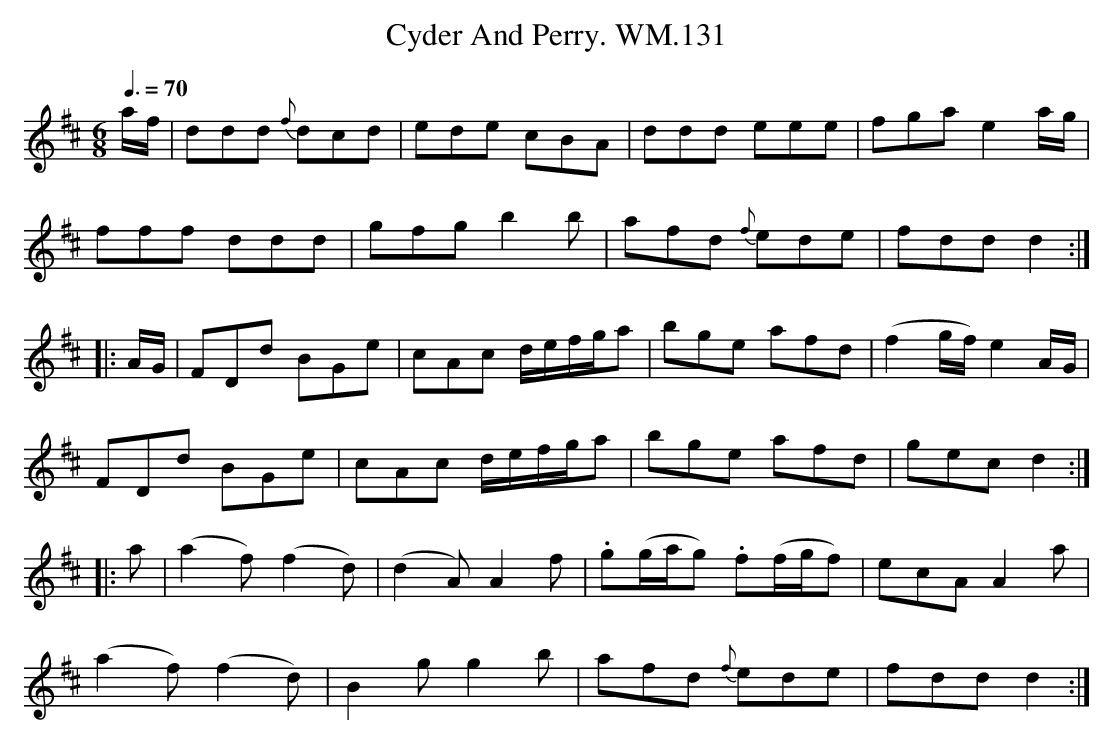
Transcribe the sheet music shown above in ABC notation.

X:1
T:Cyder And Perry. WM.131
M:6/8
L:1/8
Q:3/8=70
K:D
a/f/|ddd {f}dcd|ede cBA|ddd eee|fga e2a/g/|
fff ddd|gfg b2b|afd {f}ede|fdd d2:|
|:A/G/|FDd BGe|cAc d/e/f/g/a|bge afd|(f2g/f/) e2A/G/|
FDd BGe|cAc d/e/f/g/a|bge afd|gecd2:|
|:a|(a2f)(f2d)|(d2A)A2f|.g(g/a/g) .f(f/g/f)|ecAA2a|
(a2f)(f2d)|B2g g2b|afd {f}ede|fddd2:|
